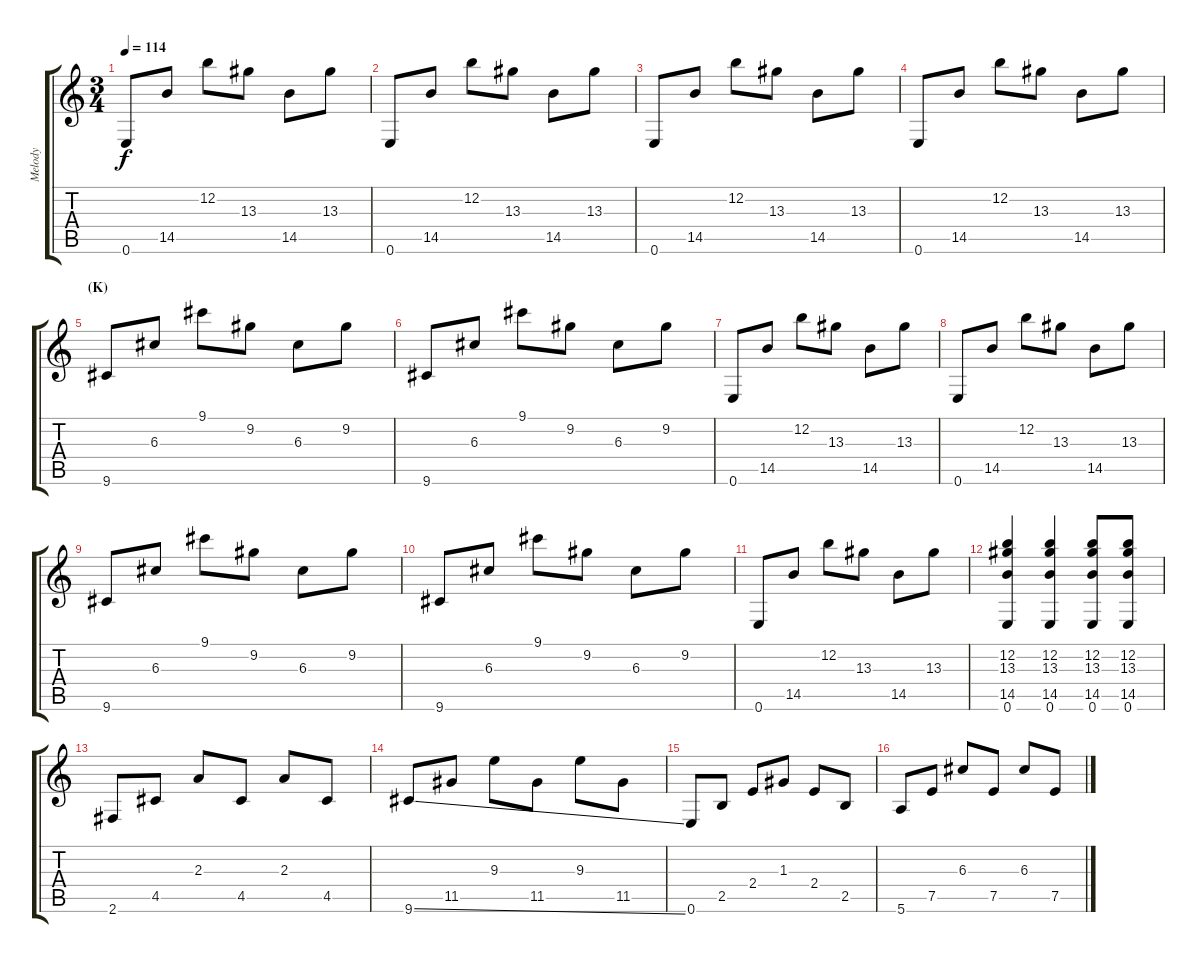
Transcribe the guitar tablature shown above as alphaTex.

\track ("Melody" "Melody") {instrument electricguitarjazz}
\staff {score tabs}
\tuning (E4 B3 G3 D3 A2 E2) {hide}
\ts (3 4)
\tempo 114
\clef g2
\ks c
0.6.8{dy f} 14.5.8 12.2.8 13.3.8 14.5.8 13.3.8 |
0.6.8 14.5.8 12.2.8 13.3.8 14.5.8 13.3.8 |
0.6.8 14.5.8 12.2.8 13.3.8 14.5.8 13.3.8 |
0.6.8 14.5.8 12.2.8 13.3.8 14.5.8 13.3.8 |
\section ("" "(K)")
9.6.8 6.3.8 9.1.8 9.2.8 6.3.8 9.2.8 |
9.6.8 6.3.8 9.1.8 9.2.8 6.3.8 9.2.8 |
0.6.8 14.5.8 12.2.8 13.3.8 14.5.8 13.3.8 |
0.6.8 14.5.8 12.2.8 13.3.8 14.5.8 13.3.8 |
9.6.8 6.3.8 9.1.8 9.2.8 6.3.8 9.2.8 |
9.6.8 6.3.8 9.1.8 9.2.8 6.3.8 9.2.8 |
0.6.8 14.5.8 12.2.8 13.3.8 14.5.8 13.3.8 |
(12.2 13.3 14.5 0.6).4 (12.2 13.3 14.5 0.6).4 (12.2 13.3 14.5 0.6).8 (12.2 13.3 14.5 0.6).8 |
2.6.8 4.5.8 2.3.8 4.5.8 2.3.8 4.5.8 |
9.6{ss}.8 11.5.8 9.3.8 11.5.8 9.3.8 11.5.8 |
0.6.8 2.5.8 2.4.8 1.3.8 2.4.8 2.5.8 |
5.6.8 7.5.8 6.3.8 7.5.8 6.3.8 7.5.8
